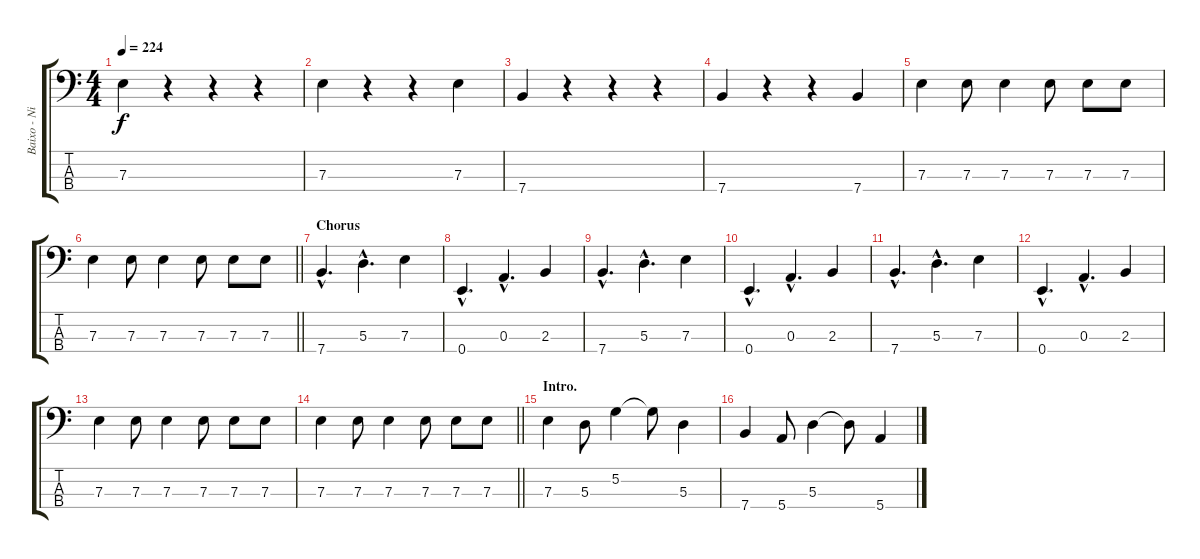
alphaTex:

\track ("Baixo - Nikola" "Baixo - Ni") {instrument electricbasspick}
\staff {score tabs}
\tuning (G2 D2 A1 E1) {hide}
\ts (4 4)
\tempo 224
\clef f4
\ks c
7.3.4{dy f} r.4 r.4 r.4 |
7.3.4 r.4 r.4 7.3.4 |
7.4.4 r.4 r.4 r.4 |
7.4.4 r.4 r.4 7.4.4 |
7.3.4 7.3.8 7.3.4 7.3.8 7.3.8 7.3.8 |
\barLineRight lightlight
7.3.4 7.3.8 7.3.4 7.3.8 7.3.8 7.3.8 |
\section ("" "Chorus")
7.4{hac}.4{d} 5.3{hac}.4{d} 7.3.4 |
0.4{hac}.4{d} 0.3{hac}.4{d} 2.3.4 |
7.4{hac}.4{d} 5.3{hac}.4{d} 7.3.4 |
0.4{hac}.4{d} 0.3{hac}.4{d} 2.3.4 |
7.4{hac}.4{d} 5.3{hac}.4{d} 7.3.4 |
0.4{hac}.4{d} 0.3{hac}.4{d} 2.3.4 |
7.3.4 7.3.8 7.3.4 7.3.8 7.3.8 7.3.8 |
\barLineRight lightlight
7.3.4 7.3.8 7.3.4 7.3.8 7.3.8 7.3.8 |
\section ("" "Intro.")
7.3.4 5.3.8 5.2.4 5.2{t}.8 5.3.4 |
7.4.4 5.4.8 5.3.4 5.3{t}.8 5.4.4
